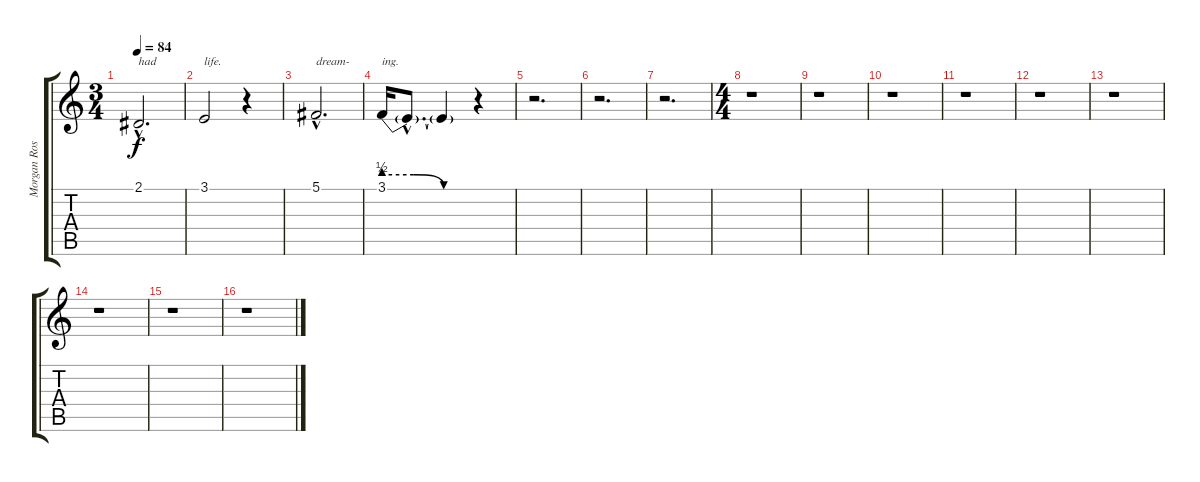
\track ("Morgan Rose - Backing Vocals" "Morgan Ros") {instrument lead2sawtooth}
\staff {score tabs}
\tuning (Db4 Ab3 E3 B2 Gb2 Db2) {hide}
\ts (3 4)
\tempo 84
\clef g2
\ks c
2.1{hac}.2{d txt "had" dy f} |
3.1.2{txt "life."} r.4 |
5.1{hac}.2{d txt "dream-"} |
3.1{be (custom 0 2 20 2 40 0 60 0)}.16{txt "ing."} 3.1{hac t}.8{d} 3.1{t}.4 r.4 |
r.2{d} |
r.2{d} |
r.2{d} |
\ts (4 4)
r.1 |
r.1 |
r.1 |
r.1 |
r.1 |
r.1 |
r.1 |
r.1 |
r.1
